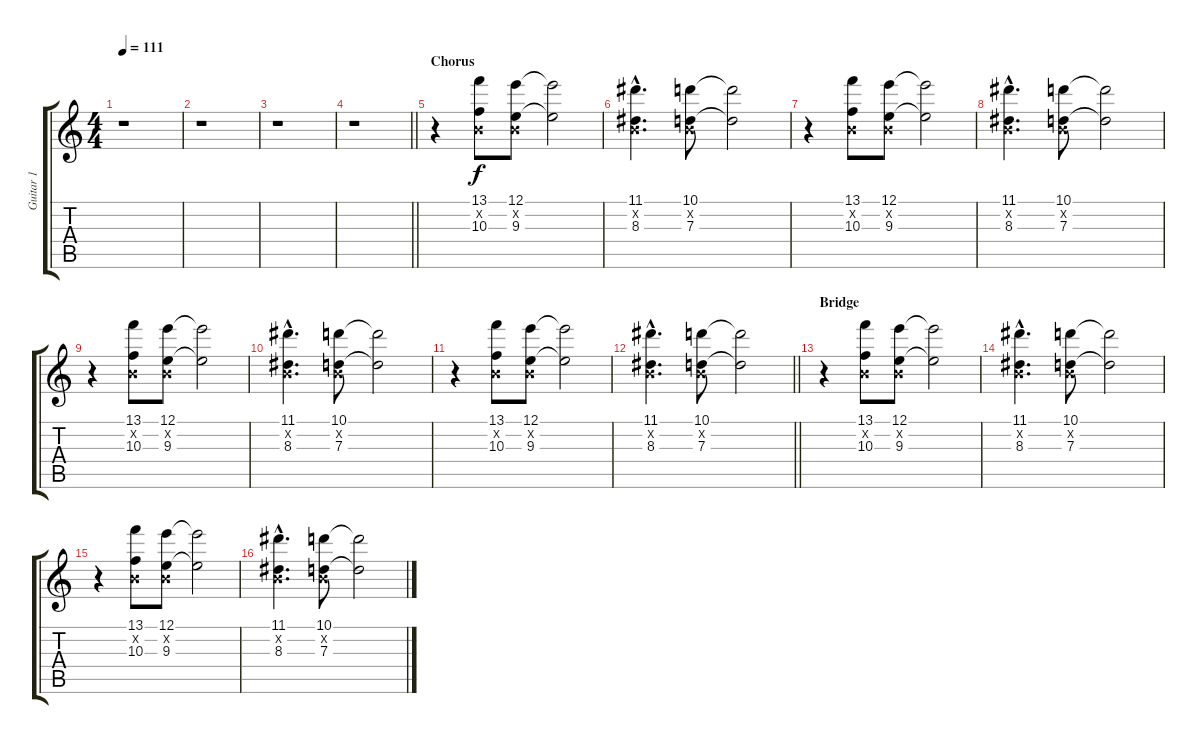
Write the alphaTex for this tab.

\track ("Guitar 1" "Guitar 1") {instrument distortionguitar}
\staff {score tabs}
\tuning (E4 B3 G3 D3 A2 D2) {hide}
\ts (4 4)
\tempo 111
\clef g2
\ks c
r.1{dy f} |
r.1 |
r.1 |
\barLineRight lightlight
r.1 |
\section ("" "Chorus")
r.4 (13.1 0.2{x} 10.3).8 (12.1 0.2{x} 9.3).8 (12.1{t} 9.3{t}).2 |
(11.1{hac} 0.2{hac x} 8.3{hac}).4{d} (10.1 0.2{x} 7.3).8 (10.1{t} 7.3{t}).2 |
r.4 (13.1 0.2{x} 10.3).8 (12.1 0.2{x} 9.3).8 (12.1{t} 9.3{t}).2 |
(11.1{hac} 0.2{hac x} 8.3{hac}).4{d} (10.1 0.2{x} 7.3).8 (10.1{t} 7.3{t}).2 |
r.4 (13.1 0.2{x} 10.3).8 (12.1 0.2{x} 9.3).8 (12.1{t} 9.3{t}).2 |
(11.1{hac} 0.2{hac x} 8.3{hac}).4{d} (10.1 0.2{x} 7.3).8 (10.1{t} 7.3{t}).2 |
r.4 (13.1 0.2{x} 10.3).8 (12.1 0.2{x} 9.3).8 (12.1{t} 9.3{t}).2 |
\barLineRight lightlight
(11.1{hac} 0.2{hac x} 8.3{hac}).4{d} (10.1 0.2{x} 7.3).8 (10.1{t} 7.3{t}).2 |
\section ("" "Bridge")
r.4 (13.1 0.2{x} 10.3).8 (12.1 0.2{x} 9.3).8 (12.1{t} 9.3{t}).2 |
(11.1{hac} 0.2{hac x} 8.3{hac}).4{d} (10.1 0.2{x} 7.3).8 (10.1{t} 7.3{t}).2 |
r.4 (13.1 0.2{x} 10.3).8 (12.1 0.2{x} 9.3).8 (12.1{t} 9.3{t}).2 |
(11.1{hac} 0.2{hac x} 8.3{hac}).4{d} (10.1 0.2{x} 7.3).8 (10.1{t} 7.3{t}).2
